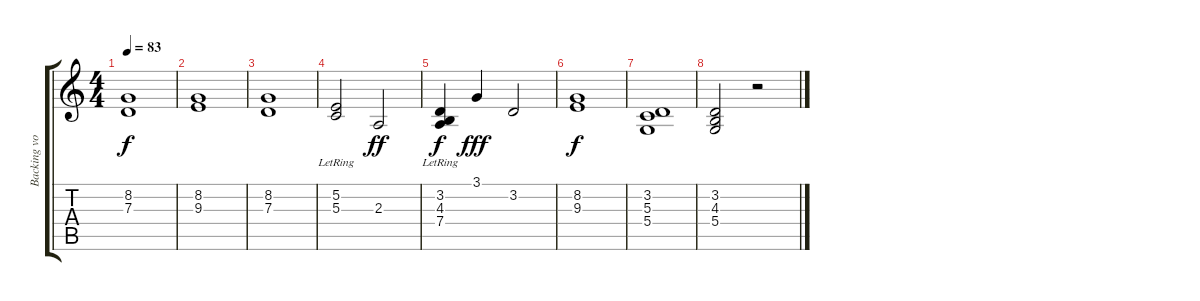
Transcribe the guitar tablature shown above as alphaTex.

\track ("Backing vocal" "Backing vo") {instrument stringensemble1}
\staff {score tabs}
\tuning (E4 B3 G3 D3 A2 E2) {hide}
\ts (4 4)
\tempo 83
\clef g2
\ks c
(8.2 7.3).1{dy f} |
(8.2 9.3).1 |
(8.2 7.3).1 |
(5.2{lr} 5.3).2 2.3.2{dy ff} |
(3.2{lr} 4.3{lr} 7.4{lr}).4{dy f} 3.1.4{dy fff} 3.2.2 |
(8.2 9.3).1{dy f} |
(3.2 5.3 5.4).1 |
(3.2 4.3 5.4).2 r.2
